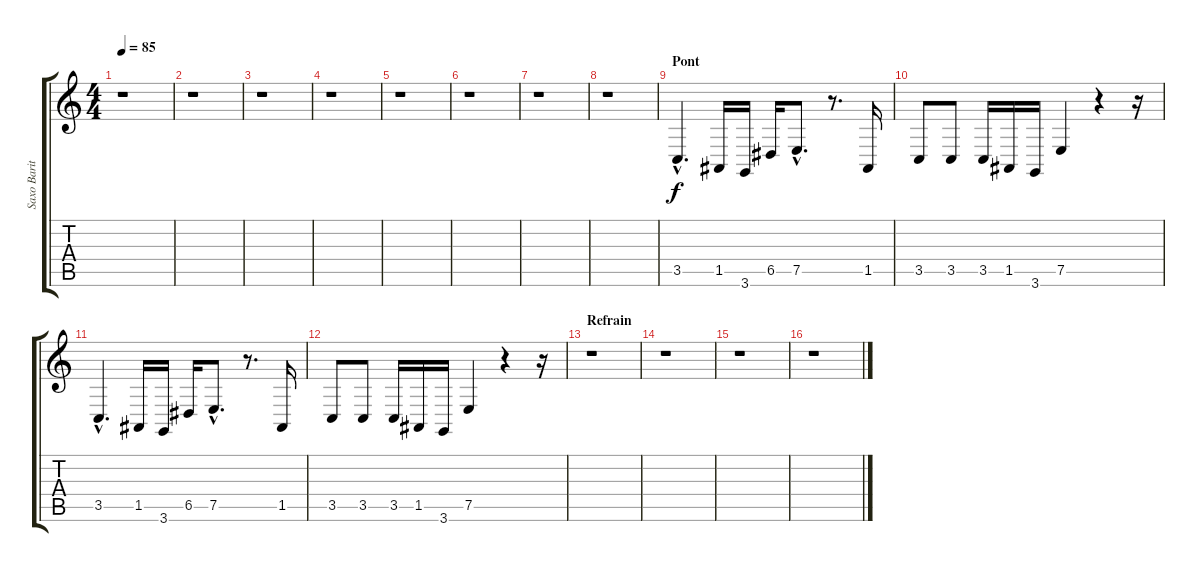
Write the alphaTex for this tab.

\track ("Saxo Bariton" "Saxo Barit") {instrument baritonesax}
\staff {score tabs}
\tuning (E4 B3 G3 D3 A2 E2) {hide}
\ts (4 4)
\tempo 85
\clef g2
\ks c
r.1{dy f} |
r.1 |
r.1 |
r.1 |
r.1 |
r.1 |
r.1 |
r.1 |
\section ("" "Pont")
3.5{hac}.4{d} 1.5.16 3.6.16 6.5.16 7.5{hac}.8{d} r.8{d} 1.5.16 |
3.5.8 3.5.8 3.5.16 1.5.16 3.6.16 7.5.4 r.4 r.16 |
3.5{hac}.4{d} 1.5.16 3.6.16 6.5.16 7.5{hac}.8{d} r.8{d} 1.5.16 |
3.5.8 3.5.8 3.5.16 1.5.16 3.6.16 7.5.4 r.4 r.16 |
\section ("" "Refrain")
r.1 |
r.1 |
r.1 |
r.1
